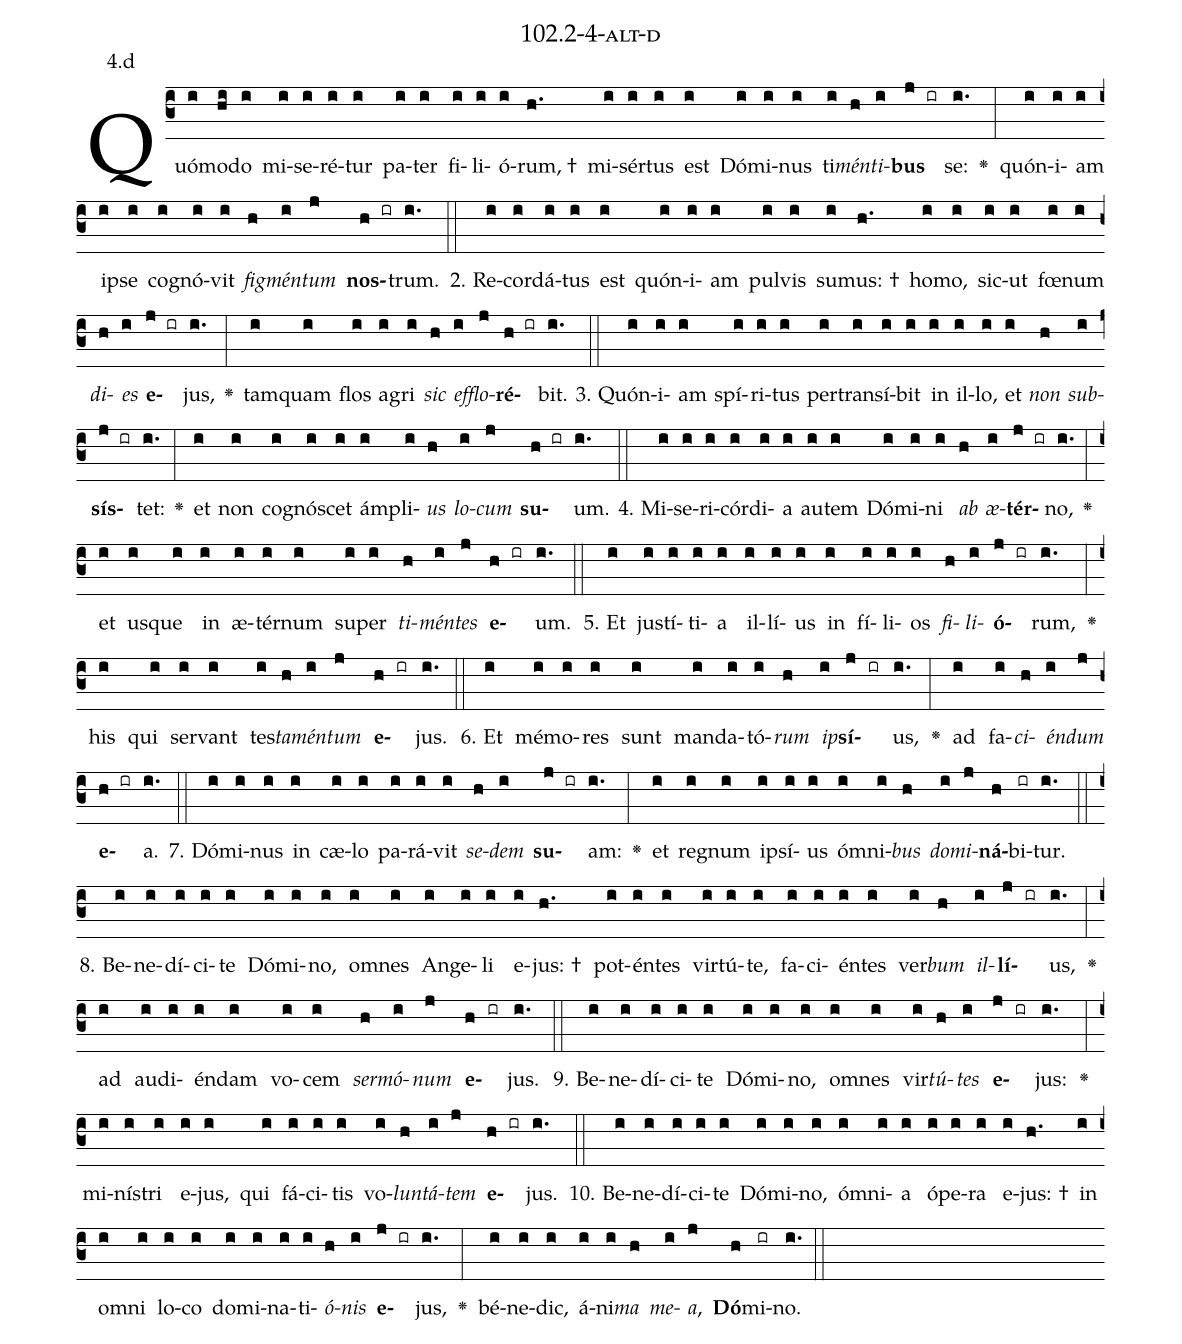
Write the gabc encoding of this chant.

name: 102.2-4-alt-d;
annotation: 4.d;
%%
(c3)Quó(i)mo(hi)do(i) mi(i)se(i)ré(i)tur(i) pa(i)ter(i) fi(i)li(i)ó(i)rum, †(h.) mi(i)sér(i)tus(i) est(i) Dó(i)mi(i)nus(i) ti(i)<i>mén</i>(h)<i>ti</i>(i)<b>bus</b>(j ir) se:(i.) <v>\greheightstar</v>(:) quón(i)i(i)am(i) ip(i)se(i) co(i)gnó(i)vit(i) <i>fig</i>(h)<i>mén</i>(i)<i>tum</i>(j) <b>nos</b>(h ir)trum.(i.) (::)
2. Re(i)cor(i)dá(i)tus(i) est(i) quón(i)i(i)am(i) pul(i)vis(i) su(i)mus: †(h.) ho(i)mo,(i) sic(i)ut(i) fœ(i)num(i) <i>di</i>(h)<i>es</i>(i) <b>e</b>(j ir)jus,(i.) <v>\greheightstar</v>(:) tam(i)quam(i) flos(i) a(i)gri(i) <i>sic</i>(h) <i>ef</i>(i)<i>flo</i>(j)<b>ré</b>(h ir)bit.(i.) (::)
3. Quón(i)i(i)am(i) spí(i)ri(i)tus(i) per(i)trans(i)í(i)bit(i) in(i) il(i)lo,(i) et(i) <i>non</i>(h) <i>sub</i>(i)<b>sís</b>(j ir)tet:(i.) <v>\greheightstar</v>(:) et(i) non(i) co(i)gnó(i)scet(i) ám(i)pli(i)<i>us</i>(h) <i>lo</i>(i)<i>cum</i>(j) <b>su</b>(h ir)um.(i.) (::)
4. Mi(i)se(i)ri(i)cór(i)di(i)a(i) au(i)tem(i) Dó(i)mi(i)ni(i) <i>ab</i>(h) <i>æ</i>(i)<b>tér</b>(j ir)no,(i.) <v>\greheightstar</v>(:) et(i) us(i)que(i) in(i) æ(i)tér(i)num(i) su(i)per(i) <i>ti</i>(h)<i>mén</i>(i)<i>tes</i>(j) <b>e</b>(h ir)um.(i.) (::)
5. Et(i) jus(i)tí(i)ti(i)a(i) il(i)lí(i)us(i) in(i) fí(i)li(i)os(i) <i>fi</i>(h)<i>li</i>(i)<b>ó</b>(j ir)rum,(i.) <v>\greheightstar</v>(:) his(i) qui(i) ser(i)vant(i) tes(i)<i>ta</i>(h)<i>mén</i>(i)<i>tum</i>(j) <b>e</b>(h ir)jus.(i.) (::)
6. Et(i) mé(i)mo(i)res(i) sunt(i) man(i)da(i)tó(i)<i>rum</i>(h) <i>ip</i>(i)<b>sí</b>(j ir)us,(i.) <v>\greheightstar</v>(:) ad(i) fa(i)<i>ci</i>(h)<i>én</i>(i)<i>dum</i>(j) <b>e</b>(h ir)a.(i.) (::)
7. Dó(i)mi(i)nus(i) in(i) cæ(i)lo(i) pa(i)rá(i)vit(i) <i>se</i>(h)<i>dem</i>(i) <b>su</b>(j ir)am:(i.) <v>\greheightstar</v>(:) et(i) re(i)gnum(i) ip(i)sí(i)us(i) óm(i)ni(i)<i>bus</i>(h) <i>do</i>(i)<i>mi</i>(j)<b>ná</b>(h)bi(ir)tur.(i.) (::)
8. Be(i)ne(i)dí(i)ci(i)te(i) Dó(i)mi(i)no,(i) om(i)nes(i) An(i)ge(i)li(i) e(i)jus: †(h.) pot(i)én(i)tes(i) vir(i)tú(i)te,(i) fa(i)ci(i)én(i)tes(i) ver(i)<i>bum</i>(h) <i>il</i>(i)<b>lí</b>(j ir)us,(i.) <v>\greheightstar</v>(:) ad(i) au(i)di(i)én(i)dam(i) vo(i)cem(i) <i>ser</i>(h)<i>mó</i>(i)<i>num</i>(j) <b>e</b>(h ir)jus.(i.) (::)
9. Be(i)ne(i)dí(i)ci(i)te(i) Dó(i)mi(i)no,(i) om(i)nes(i) vir(i)<i>tú</i>(h)<i>tes</i>(i) <b>e</b>(j ir)jus:(i.) <v>\greheightstar</v>(:) mi(i)nís(i)tri(i) e(i)jus,(i) qui(i) fá(i)ci(i)tis(i) vo(i)<i>lun</i>(h)<i>tá</i>(i)<i>tem</i>(j) <b>e</b>(h ir)jus.(i.) (::)
10. Be(i)ne(i)dí(i)ci(i)te(i) Dó(i)mi(i)no,(i) óm(i)ni(i)a(i) ó(i)pe(i)ra(i) e(i)jus: †(h.) in(i) om(i)ni(i) lo(i)co(i) do(i)mi(i)na(i)ti(i)<i>ó</i>(h)<i>nis</i>(i) <b>e</b>(j ir)jus,(i.) <v>\greheightstar</v>(:) bé(i)ne(i)dic,(i) á(i)ni(i)<i>ma</i>(h) <i>me</i>(i)<i>a</i>,(j) <b>Dó</b>(h)mi(ir)no.(i.) (::)
